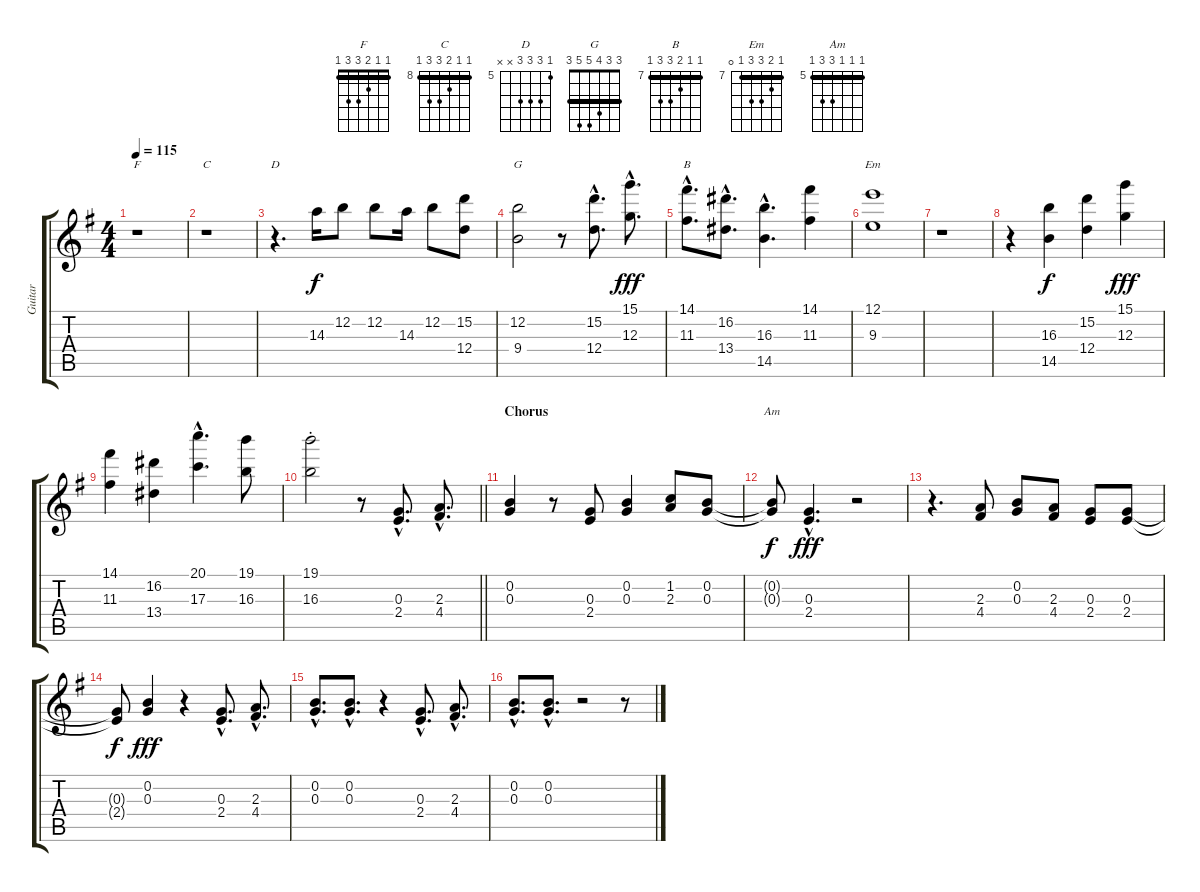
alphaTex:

\track ("Guitar" "Guitar") {instrument overdrivenguitar}
\staff {score tabs}
\tuning (E4 B3 G3 D3 A2 E2) {hide}
\chord ("F" 1 1 2 3 3 1) {barre 1}
\chord ("C" 8 8 9 10 10 8) {firstfret 8 barre 8}
\chord ("D" 5 7 7 7 x x) {firstfret 5}
\chord ("G" 3 3 4 5 5 3) {barre 3}
\chord ("B" 7 7 8 9 9 7) {firstfret 7 barre 7}
\chord ("Em" 7 8 9 9 7 0) {firstfret 7 barre 7}
\chord ("Am" 5 5 5 7 7 5) {firstfret 5 barre 5}
\ts (4 4)
\tempo 115
\clef g2
\ks g
r.1{ch "F" dy mf} |
r.1{ch "C"} |
r.4{d ch "D"} 14.3.16{dy f} 12.2.8 12.2.8 14.3.16 12.2.8 (15.2 12.4).8 |
(12.2 9.4).2{ch "G"} r.8 (15.2{hac} 12.4{hac}).8{d} (15.1{hac} 12.3{hac}).8{d dy fff} |
(14.1{hac} 11.3{hac}).8{d ch "B"} (16.2{hac} 13.4{hac}).8{d} (16.3{hac} 14.5{hac}).4{d} (14.1 11.3).4 |
(12.1 9.3).1{ch "Em"} |
r.1 |
r.4 (16.3 14.5).4{dy f} (15.2 12.4).4 (15.1 12.3).4{dy fff} |
(14.1 11.3).4 (16.2 13.4).4 (20.1{hac} 17.3{hac}).4{d} (19.1 16.3).8 |
\barLineRight lightlight
(19.1{st} 16.3).2 r.8 (0.3{hac} 2.4{hac}).8{d} (2.3{hac} 4.4{hac}).8{d} |
\section ("" "Chorus")
(0.2 0.3).4 r.8 (0.3 2.4).8 (0.2 0.3).4 (1.2 2.3).8 (0.2 0.3).8 |
(0.2{t} 0.3{t}).8{ch "Am" dy f} (0.3{hac} 2.4{hac}).4{d dy fff} r.2 |
r.4{d} (2.3 4.4).8 (0.2 0.3).8 (2.3 4.4).8 (0.3 2.4).8 (0.3 2.4).8 |
(0.3{t} 2.4{t}).8{dy f} (0.2 0.3).4{dy fff} r.4 (0.3{hac} 2.4{hac}).8{d} (2.3{hac} 4.4{hac}).8{d} |
(0.2{hac} 0.3{hac}).8{d} (0.2{hac} 0.3{hac}).8{d} r.4 (0.3{hac} 2.4{hac}).8{d} (2.3{hac} 4.4{hac}).8{d} |
(0.2{hac} 0.3{hac}).8{d} (0.2{hac} 0.3{hac}).8{d} r.2 r.8
